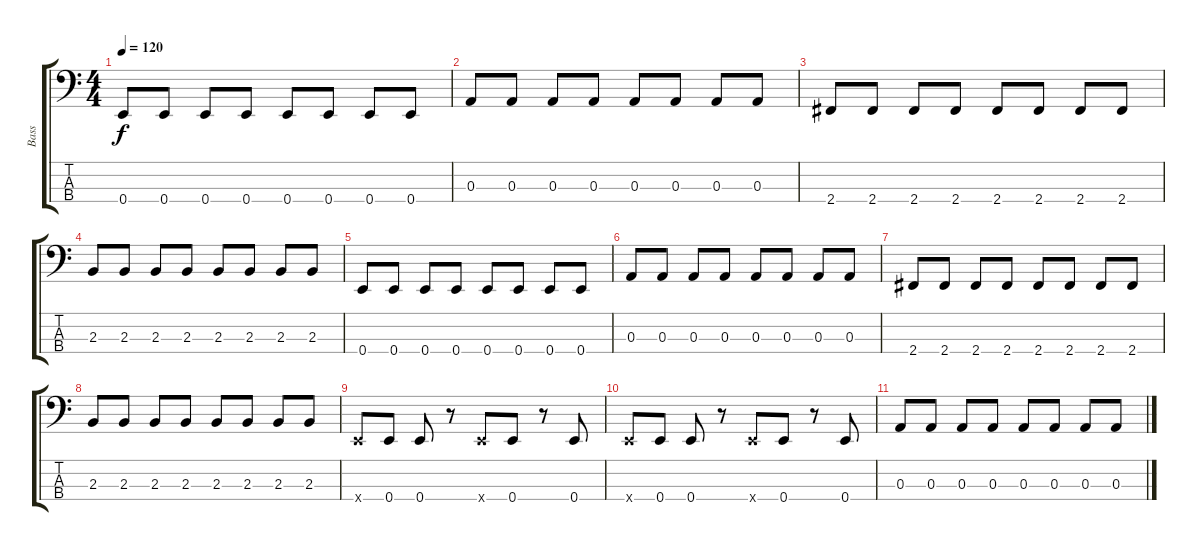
\track ("Bass" "Bass") {instrument electricbasspick}
\staff {score tabs}
\tuning (G2 D2 A1 E1) {hide}
\ts (4 4)
\tempo 120
\clef f4
\ks c
0.4.8{dy f} 0.4.8 0.4.8 0.4.8 0.4.8 0.4.8 0.4.8 0.4.8 |
0.3.8 0.3.8 0.3.8 0.3.8 0.3.8 0.3.8 0.3.8 0.3.8 |
2.4.8 2.4.8 2.4.8 2.4.8 2.4.8 2.4.8 2.4.8 2.4.8 |
2.3.8 2.3.8 2.3.8 2.3.8 2.3.8 2.3.8 2.3.8 2.3.8 |
0.4.8 0.4.8 0.4.8 0.4.8 0.4.8 0.4.8 0.4.8 0.4.8 |
0.3.8 0.3.8 0.3.8 0.3.8 0.3.8 0.3.8 0.3.8 0.3.8 |
2.4.8 2.4.8 2.4.8 2.4.8 2.4.8 2.4.8 2.4.8 2.4.8 |
2.3.8 2.3.8 2.3.8 2.3.8 2.3.8 2.3.8 2.3.8 2.3.8 |
0.4{x}.8 0.4.8 0.4.8 r.8 0.4{x}.8 0.4.8 r.8 0.4.8 |
0.4{x}.8 0.4.8 0.4.8 r.8 0.4{x}.8 0.4.8 r.8 0.4.8 |
0.3.8 0.3.8 0.3.8 0.3.8 0.3.8 0.3.8 0.3.8 0.3.8
